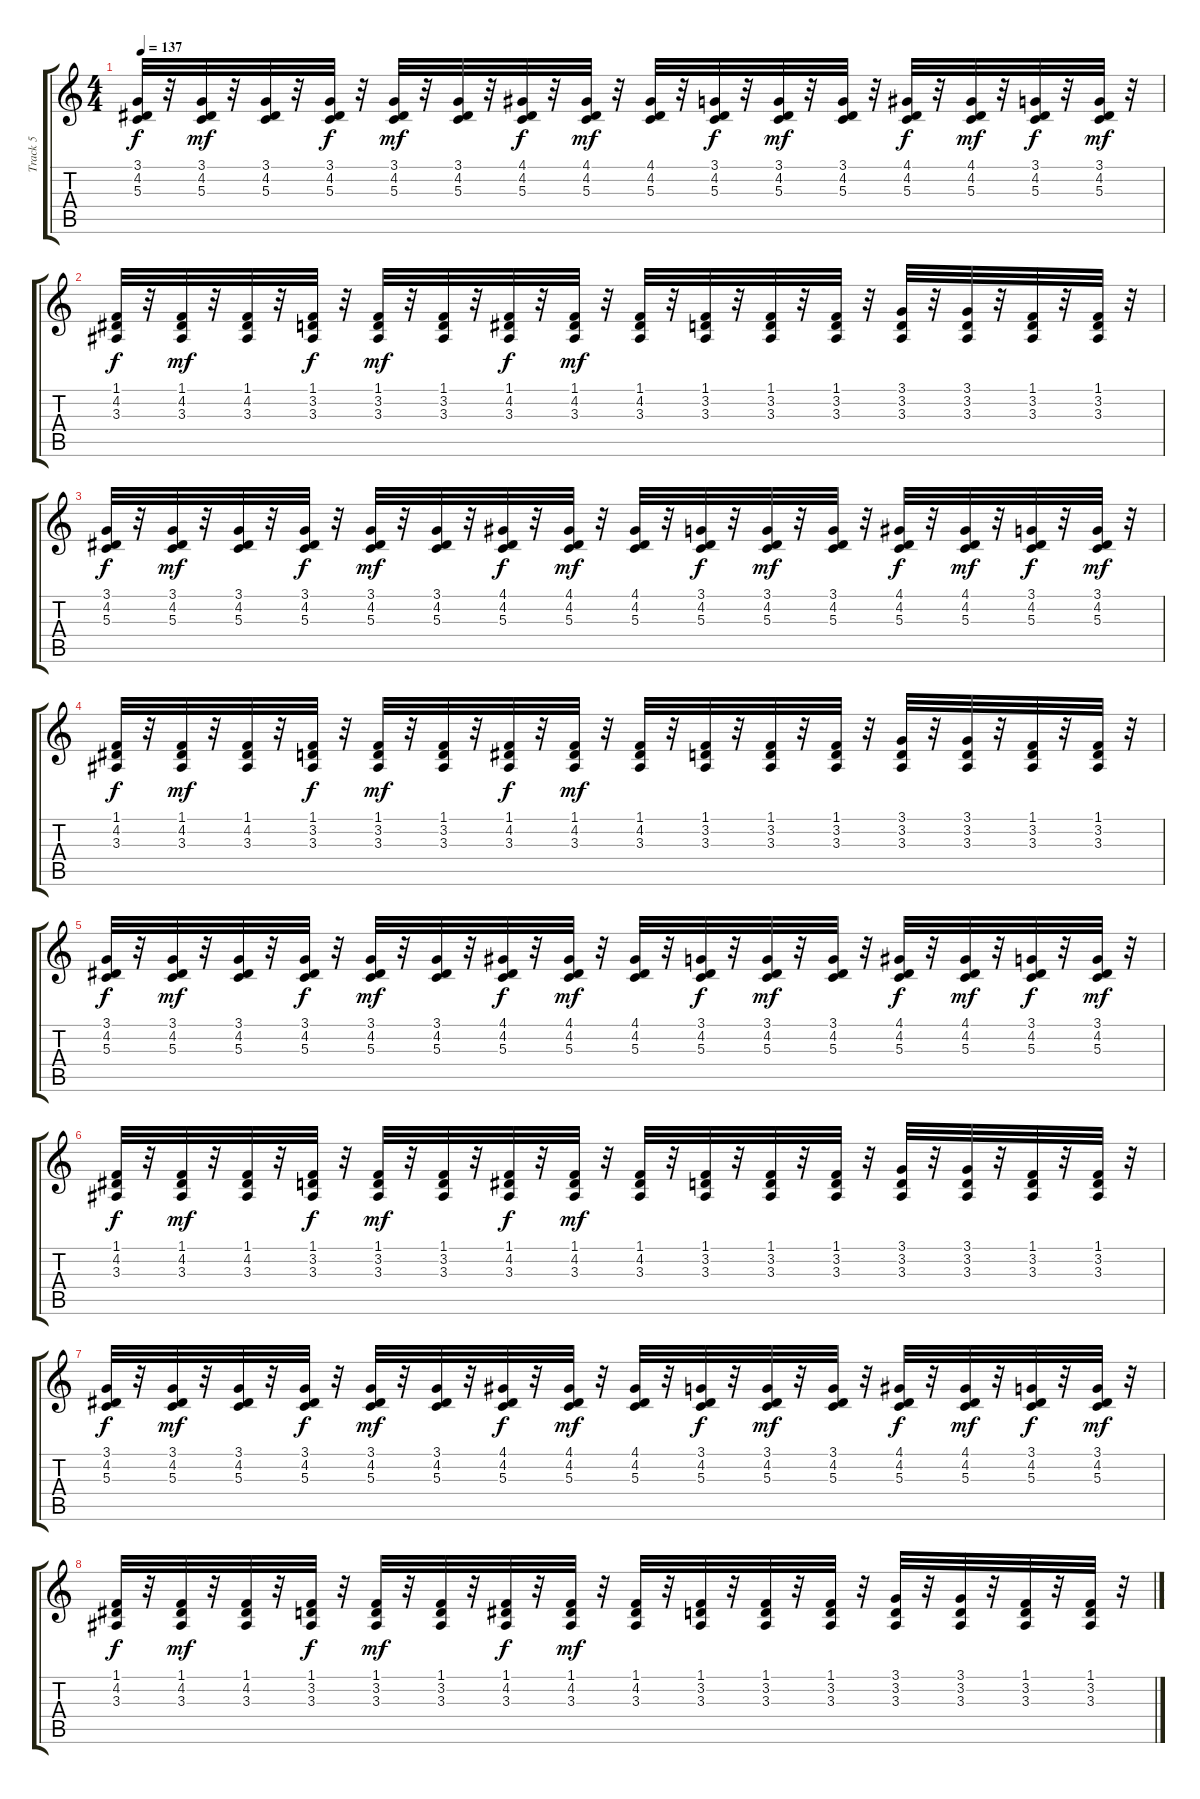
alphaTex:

\track ("Track 5" "Track 5") {instrument lead1square}
\staff {score tabs}
\tuning (E4 B3 G3 D3 A2 E2) {hide}
\ts (4 4)
\tempo 137
\clef g2
\ks c
(3.1 4.2 5.3).32{dy f} r.32 (3.1 4.2 5.3).32{dy mf} r.32 (3.1 4.2 5.3).32 r.32 (3.1 4.2 5.3).32{dy f} r.32 (3.1 4.2 5.3).32{dy mf} r.32 (3.1 4.2 5.3).32 r.32 (4.1 4.2 5.3).32{dy f} r.32 (4.1 4.2 5.3).32{dy mf} r.32 (4.1 4.2 5.3).32 r.32 (3.1 4.2 5.3).32{dy f} r.32 (3.1 4.2 5.3).32{dy mf} r.32 (3.1 4.2 5.3).32 r.32 (4.1 4.2 5.3).32{dy f} r.32 (4.1 4.2 5.3).32{dy mf} r.32 (3.1 4.2 5.3).32{dy f} r.32 (3.1 4.2 5.3).32{dy mf} r.32 |
(1.1 4.2 3.3).32{dy f} r.32 (1.1 4.2 3.3).32{dy mf} r.32 (1.1 4.2 3.3).32 r.32 (1.1 3.2 3.3).32{dy f} r.32 (1.1 3.2 3.3).32{dy mf} r.32 (1.1 3.2 3.3).32 r.32 (1.1 4.2 3.3).32{dy f} r.32 (1.1 4.2 3.3).32{dy mf} r.32 (1.1 4.2 3.3).32 r.32 (1.1 3.2 3.3).32 r.32 (1.1 3.2 3.3).32 r.32 (1.1 3.2 3.3).32 r.32 (3.1 3.2 3.3).32 r.32 (3.1 3.2 3.3).32{volume 14} r.32 (1.1 3.2 3.3).32{volume 14} r.32 (1.1 3.2 3.3).32{volume 13} r.32 |
(3.1 4.2 5.3).32{dy f volume 13} r.32 (3.1 4.2 5.3).32{dy mf volume 12} r.32 (3.1 4.2 5.3).32{volume 12} r.32 (3.1 4.2 5.3).32{dy f} r.32 (3.1 4.2 5.3).32{dy mf} r.32 (3.1 4.2 5.3).32 r.32 (4.1 4.2 5.3).32{dy f} r.32 (4.1 4.2 5.3).32{dy mf} r.32 (4.1 4.2 5.3).32 r.32 (3.1 4.2 5.3).32{dy f} r.32 (3.1 4.2 5.3).32{dy mf} r.32 (3.1 4.2 5.3).32 r.32 (4.1 4.2 5.3).32{dy f} r.32 (4.1 4.2 5.3).32{dy mf} r.32 (3.1 4.2 5.3).32{dy f} r.32 (3.1 4.2 5.3).32{dy mf} r.32 |
(1.1 4.2 3.3).32{dy f} r.32 (1.1 4.2 3.3).32{dy mf} r.32 (1.1 4.2 3.3).32 r.32 (1.1 3.2 3.3).32{dy f} r.32 (1.1 3.2 3.3).32{dy mf} r.32 (1.1 3.2 3.3).32 r.32 (1.1 4.2 3.3).32{dy f} r.32 (1.1 4.2 3.3).32{dy mf} r.32 (1.1 4.2 3.3).32 r.32 (1.1 3.2 3.3).32 r.32 (1.1 3.2 3.3).32 r.32 (1.1 3.2 3.3).32 r.32 (3.1 3.2 3.3).32 r.32 (3.1 3.2 3.3).32 r.32 (1.1 3.2 3.3).32 r.32 (1.1 3.2 3.3).32 r.32 |
(3.1 4.2 5.3).32{dy f} r.32 (3.1 4.2 5.3).32{dy mf} r.32 (3.1 4.2 5.3).32 r.32 (3.1 4.2 5.3).32{dy f} r.32 (3.1 4.2 5.3).32{dy mf} r.32 (3.1 4.2 5.3).32 r.32 (4.1 4.2 5.3).32{dy f} r.32 (4.1 4.2 5.3).32{dy mf} r.32 (4.1 4.2 5.3).32 r.32 (3.1 4.2 5.3).32{dy f} r.32 (3.1 4.2 5.3).32{dy mf} r.32 (3.1 4.2 5.3).32 r.32 (4.1 4.2 5.3).32{dy f} r.32 (4.1 4.2 5.3).32{dy mf} r.32 (3.1 4.2 5.3).32{dy f} r.32 (3.1 4.2 5.3).32{dy mf} r.32 |
(1.1 4.2 3.3).32{dy f} r.32 (1.1 4.2 3.3).32{dy mf} r.32 (1.1 4.2 3.3).32 r.32 (1.1 3.2 3.3).32{dy f} r.32 (1.1 3.2 3.3).32{dy mf} r.32 (1.1 3.2 3.3).32 r.32 (1.1 4.2 3.3).32{dy f} r.32 (1.1 4.2 3.3).32{dy mf} r.32 (1.1 4.2 3.3).32 r.32 (1.1 3.2 3.3).32 r.32 (1.1 3.2 3.3).32 r.32 (1.1 3.2 3.3).32 r.32 (3.1 3.2 3.3).32 r.32 (3.1 3.2 3.3).32 r.32 (1.1 3.2 3.3).32 r.32 (1.1 3.2 3.3).32 r.32 |
(3.1 4.2 5.3).32{dy f} r.32 (3.1 4.2 5.3).32{dy mf} r.32 (3.1 4.2 5.3).32 r.32 (3.1 4.2 5.3).32{dy f} r.32 (3.1 4.2 5.3).32{dy mf} r.32 (3.1 4.2 5.3).32 r.32 (4.1 4.2 5.3).32{dy f} r.32 (4.1 4.2 5.3).32{dy mf} r.32 (4.1 4.2 5.3).32 r.32 (3.1 4.2 5.3).32{dy f} r.32 (3.1 4.2 5.3).32{dy mf} r.32 (3.1 4.2 5.3).32 r.32 (4.1 4.2 5.3).32{dy f} r.32 (4.1 4.2 5.3).32{dy mf} r.32 (3.1 4.2 5.3).32{dy f} r.32 (3.1 4.2 5.3).32{dy mf} r.32 |
(1.1 4.2 3.3).32{dy f} r.32 (1.1 4.2 3.3).32{dy mf} r.32 (1.1 4.2 3.3).32 r.32 (1.1 3.2 3.3).32{dy f} r.32 (1.1 3.2 3.3).32{dy mf} r.32 (1.1 3.2 3.3).32 r.32 (1.1 4.2 3.3).32{dy f} r.32 (1.1 4.2 3.3).32{dy mf} r.32 (1.1 4.2 3.3).32 r.32 (1.1 3.2 3.3).32 r.32 (1.1 3.2 3.3).32 r.32 (1.1 3.2 3.3).32 r.32 (3.1 3.2 3.3).32 r.32 (3.1 3.2 3.3).32 r.32 (1.1 3.2 3.3).32 r.32 (1.1 3.2 3.3).32 r.32
